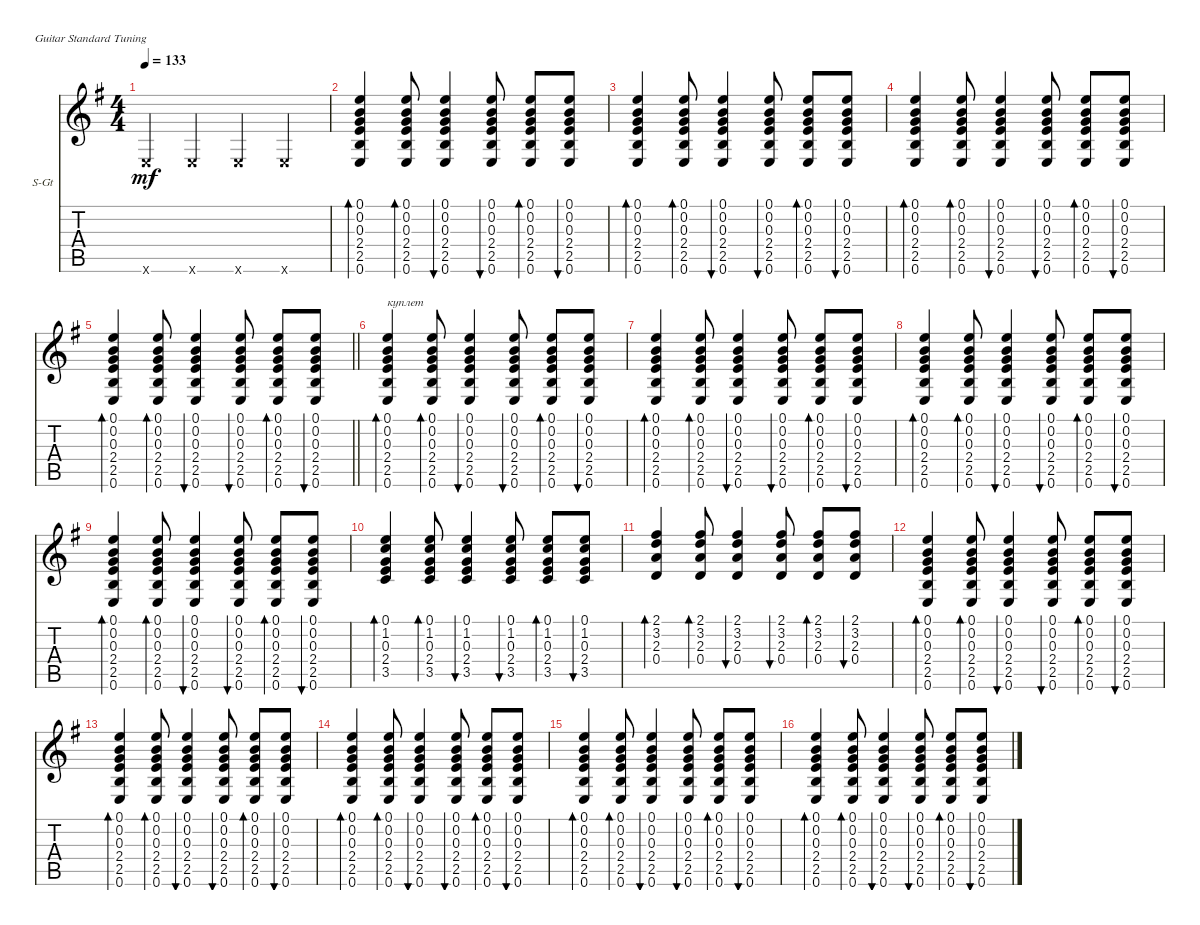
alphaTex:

\defaultSystemsLayout 4
\bracketExtendMode nobrackets
\firstSystemTrackNameOrientation horizontal
\otherSystemsTrackNameOrientation horizontal
\track ("акустика" "S-Gt") {instrument acousticguitarsteel}
\staff {score tabs}
\tuning (E4 B3 G3 D3 A2 E2)
\ts (4 4)
\tempo 133
\clef g2
\ks eminor
0.6{x}.4{dy mf instrument acousticguitarsteel} 0.6{x}.4 0.6{x}.4 0.6{x}.4 |
(0.6 2.5 2.4 0.3 0.2 0.1).4{bd 30} (0.6 2.5 2.4 0.3 0.2 0.1).8{bd 30} (0.6 2.5 2.4 0.3 0.2 0.1).4{bu 30} (0.6 2.5 2.4 0.3 0.2 0.1).8{bu 30} (0.6 2.5 2.4 0.3 0.2 0.1).8{bd 30} (0.6 2.5 2.4 0.3 0.2 0.1).8{bu 30} |
(0.6 2.5 2.4 0.3 0.2 0.1).4{bd 30} (0.6 2.5 2.4 0.3 0.2 0.1).8{bd 30} (0.6 2.5 2.4 0.3 0.2 0.1).4{bu 30} (0.6 2.5 2.4 0.3 0.2 0.1).8{bu 30} (0.6 2.5 2.4 0.3 0.2 0.1).8{bd 30} (0.6 2.5 2.4 0.3 0.2 0.1).8{bu 30} |
(0.6 2.5 2.4 0.3 0.2 0.1).4{bd 30} (0.6 2.5 2.4 0.3 0.2 0.1).8{bd 30} (0.6 2.5 2.4 0.3 0.2 0.1).4{bu 30} (0.6 2.5 2.4 0.3 0.2 0.1).8{bu 30} (0.6 2.5 2.4 0.3 0.2 0.1).8{bd 30} (0.6 2.5 2.4 0.3 0.2 0.1).8{bu 30} |
\barLineRight lightlight
(0.6 2.5 2.4 0.3 0.2 0.1).4{bd 30} (0.6 2.5 2.4 0.3 0.2 0.1).8{bd 30} (0.6 2.5 2.4 0.3 0.2 0.1).4{bu 30} (0.6 2.5 2.4 0.3 0.2 0.1).8{bu 30} (0.6 2.5 2.4 0.3 0.2 0.1).8{bd 30} (0.6 2.5 2.4 0.3 0.2 0.1).8{bu 30} |
(0.6 2.5 2.4 0.3 0.2 0.1).4{bd 30 txt "куплет"} (0.6 2.5 2.4 0.3 0.2 0.1).8{bd 30} (0.6 2.5 2.4 0.3 0.2 0.1).4{bu 30} (0.6 2.5 2.4 0.3 0.2 0.1).8{bu 30} (0.6 2.5 2.4 0.3 0.2 0.1).8{bd 30} (0.6 2.5 2.4 0.3 0.2 0.1).8{bu 30} |
(0.6 2.5 2.4 0.3 0.2 0.1).4{bd 30} (0.6 2.5 2.4 0.3 0.2 0.1).8{bd 30} (0.6 2.5 2.4 0.3 0.2 0.1).4{bu 30} (0.6 2.5 2.4 0.3 0.2 0.1).8{bu 30} (0.6 2.5 2.4 0.3 0.2 0.1).8{bd 30} (0.6 2.5 2.4 0.3 0.2 0.1).8{bu 30} |
(0.6 2.5 2.4 0.3 0.2 0.1).4{bd 30} (0.6 2.5 2.4 0.3 0.2 0.1).8{bd 30} (0.6 2.5 2.4 0.3 0.2 0.1).4{bu 30} (0.6 2.5 2.4 0.3 0.2 0.1).8{bu 30} (0.6 2.5 2.4 0.3 0.2 0.1).8{bd 30} (0.6 2.5 2.4 0.3 0.2 0.1).8{bu 30} |
(0.6 2.5 2.4 0.3 0.2 0.1).4{bd 30} (0.6 2.5 2.4 0.3 0.2 0.1).8{bd 30} (0.6 2.5 2.4 0.3 0.2 0.1).4{bu 30} (0.6 2.5 2.4 0.3 0.2 0.1).8{bu 30} (0.6 2.5 2.4 0.3 0.2 0.1).8{bd 30} (0.6 2.5 2.4 0.3 0.2 0.1).8{bu 30} |
(3.5 2.4 0.3 1.2 0.1).4{bd 30} (3.5 2.4 0.3 1.2 0.1).8{bd 30} (3.5 2.4 0.3 1.2 0.1).4{bu 30} (3.5 2.4 0.3 1.2 0.1).8{bu 30} (3.5 2.4 0.3 1.2 0.1).8{bd 30} (3.5 2.4 0.3 1.2 0.1).8{bu 30} |
(0.4 2.3 3.2 2.1).4{bd 30} (0.4 2.3 3.2 2.1).8{bd 30} (0.4 2.3 3.2 2.1).4{bu 30} (0.4 2.3 3.2 2.1).8{bu 30} (0.4 2.3 3.2 2.1).8{bd 30} (0.4 2.3 3.2 2.1).8{bu 30} |
(0.6 2.5 2.4 0.3 0.2 0.1).4{bd 30} (0.6 2.5 2.4 0.3 0.2 0.1).8{bd 30} (0.6 2.5 2.4 0.3 0.2 0.1).4{bu 30} (0.6 2.5 2.4 0.3 0.2 0.1).8{bu 30} (0.6 2.5 2.4 0.3 0.2 0.1).8{bd 30} (0.6 2.5 2.4 0.3 0.2 0.1).8{bu 30} |
(0.6 2.5 2.4 0.3 0.2 0.1).4{bd 30} (0.6 2.5 2.4 0.3 0.2 0.1).8{bd 30} (0.6 2.5 2.4 0.3 0.2 0.1).4{bu 30} (0.6 2.5 2.4 0.3 0.2 0.1).8{bu 30} (0.6 2.5 2.4 0.3 0.2 0.1).8{bd 30} (0.6 2.5 2.4 0.3 0.2 0.1).8{bu 30} |
(0.6 2.5 2.4 0.3 0.2 0.1).4{bd 30} (0.6 2.5 2.4 0.3 0.2 0.1).8{bd 30} (0.6 2.5 2.4 0.3 0.2 0.1).4{bu 30} (0.6 2.5 2.4 0.3 0.2 0.1).8{bu 30} (0.6 2.5 2.4 0.3 0.2 0.1).8{bd 30} (0.6 2.5 2.4 0.3 0.2 0.1).8{bu 30} |
(0.6 2.5 2.4 0.3 0.2 0.1).4{bd 30} (0.6 2.5 2.4 0.3 0.2 0.1).8{bd 30} (0.6 2.5 2.4 0.3 0.2 0.1).4{bu 30} (0.6 2.5 2.4 0.3 0.2 0.1).8{bu 30} (0.6 2.5 2.4 0.3 0.2 0.1).8{bd 30} (0.6 2.5 2.4 0.3 0.2 0.1).8{bu 30} |
(0.6 2.5 2.4 0.3 0.2 0.1).4{bd 30} (0.6 2.5 2.4 0.3 0.2 0.1).8{bd 30} (0.6 2.5 2.4 0.3 0.2 0.1).4{bu 30} (0.6 2.5 2.4 0.3 0.2 0.1).8{bu 30} (0.6 2.5 2.4 0.3 0.2 0.1).8{bd 30} (0.6 2.5 2.4 0.3 0.2 0.1).8{bu 30}
